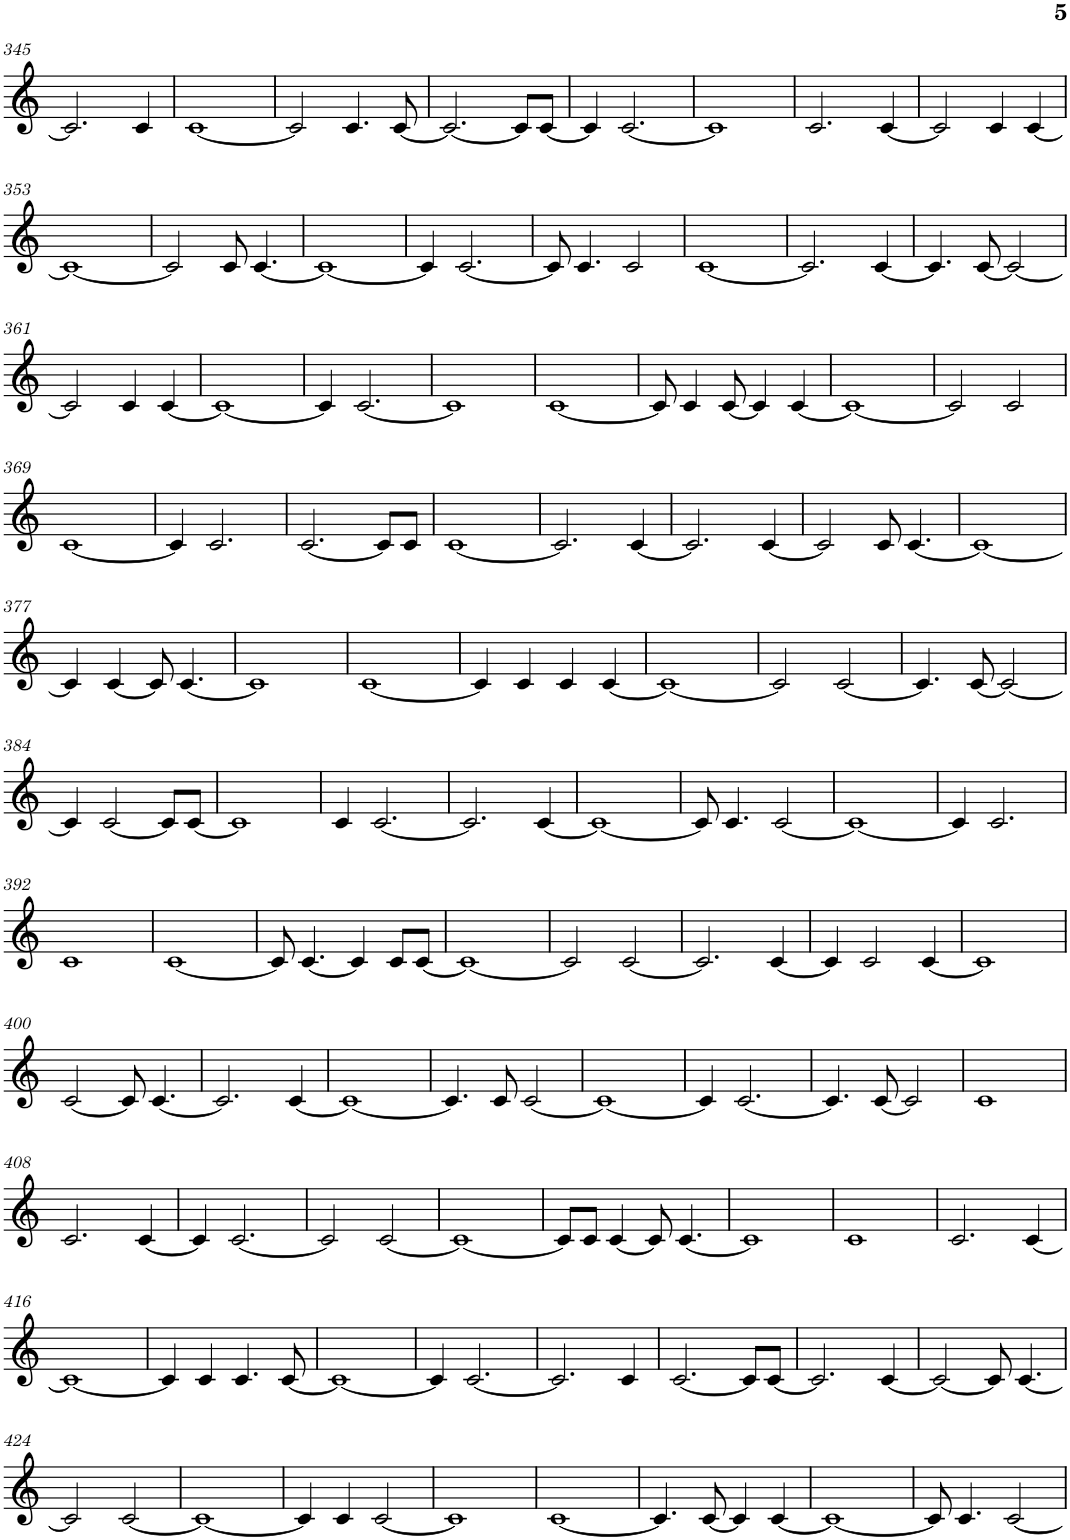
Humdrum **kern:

**kern
*part1
*staff1
*I"Piano
*I'Pno.
!!LO:PB:g=z
*clefG2
*k[]
*M4/4
=345
2.c/]
4c/
=346
[1c
=347
2c/]
4.c/
[8c/
=348
2.c/_
8c/L]
[8c/J
=349
4c/]
[2.c/
=350
1c]
=351
2.c/
[4c/
=352
2c/]
4c/
[4c/
!!LO:LB:g=z
=353
1c_
=354
2c/]
8c/
[4.c/
=355
1c_
=356
4c/]
[2.c/
=357
8c/]
4.c/
2c/
=358
[1c
=359
2.c/]
[4c/
=360
4.c/]
[8c/
2c/_
!!LO:LB:g=z
=361
2c/]
4c/
[4c/
=362
1c_
=363
4c/]
[2.c/
=364
1c]
=365
[1c
=366
8c/]
4c/
[8c/
4c/]
[4c/
=367
1c_
=368
2c/]
2c/
!!LO:LB:g=z
=369
[1c
=370
4c/]
2.c/
=371
[2.c/
8c/L]
8c/J
=372
[1c
=373
2.c/]
[4c/
=374
2.c/]
[4c/
=375
2c/]
8c/
[4.c/
=376
1c_
!!LO:LB:g=z
=377
4c/]
[4c/
8c/]
[4.c/
=378
1c]
=379
[1c
=380
4c/]
4c/
4c/
[4c/
=381
1c_
=382
2c/]
[2c/
=383
4.c/]
[8c/
2c/_
!!LO:LB:g=z
=384
4c/]
[2c/
8c/L]
[8c/J
=385
1c]
=386
4c/
[2.c/
=387
2.c/]
[4c/
=388
1c_
=389
8c/]
4.c/
[2c/
=390
1c_
=391
4c/]
2.c/
!!LO:LB:g=z
=392
1c
=393
[1c
=394
8c/]
[4.c/
4c/]
8c/L
[8c/J
=395
1c_
=396
2c/]
[2c/
=397
2.c/]
[4c/
=398
4c/]
2c/
[4c/
=399
1c]
!!LO:LB:g=z
=400
[2c/
8c/]
[4.c/
=401
2.c/]
[4c/
=402
1c_
=403
4.c/]
8c/
[2c/
=404
1c_
=405
4c/]
[2.c/
=406
4.c/]
[8c/
2c/]
=407
1c
!!LO:LB:g=z
=408
2.c/
[4c/
=409
4c/]
[2.c/
=410
2c/]
[2c/
=411
1c_
=412
8c/L]
8c/J
[4c/
8c/]
[4.c/
=413
1c]
=414
1c
=415
2.c/
[4c/
!!LO:LB:g=z
=416
1c_
=417
4c/]
4c/
4.c/
[8c/
=418
1c_
=419
4c/]
[2.c/
=420
2.c/]
4c/
=421
[2.c/
8c/L]
[8c/J
=422
2.c/]
[4c/
=423
2c/_
8c/]
[4.c/
!!LO:LB:g=z
=424
2c/]
[2c/
=425
1c_
=426
4c/]
4c/
[2c/
=427
1c]
=428
[1c
=429
4.c/]
[8c/
4c/]
[4c/
=430
1c_
=431
8c/]
4.c/
[2c/
=
*-
